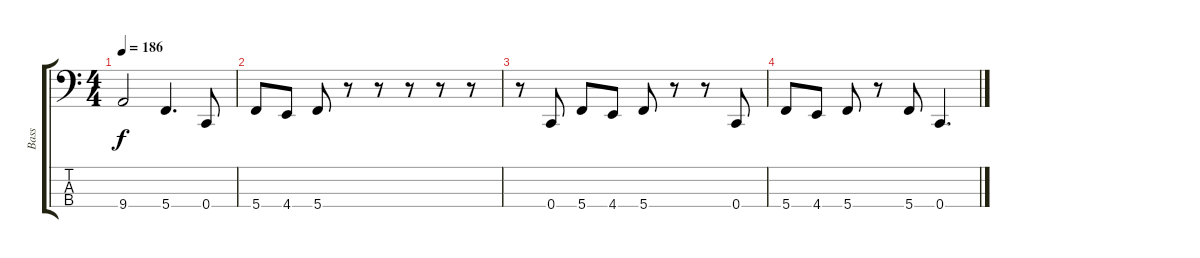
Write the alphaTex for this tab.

\track ("Bass" "Bass") {instrument electricbasspick}
\staff {score tabs}
\tuning (F2 C2 G1 C1) {hide}
\ts (4 4)
\tempo 186
\clef f4
\ks c
9.4.2{dy f} 5.4.4{d} 0.4.8 |
5.4.8 4.4.8 5.4.8 r.8 r.8 r.8 r.8 r.8 |
r.8 0.4.8 5.4.8 4.4.8 5.4.8 r.8 r.8 0.4.8 |
5.4.8 4.4.8 5.4.8 r.8 5.4.8 0.4.4{d}
